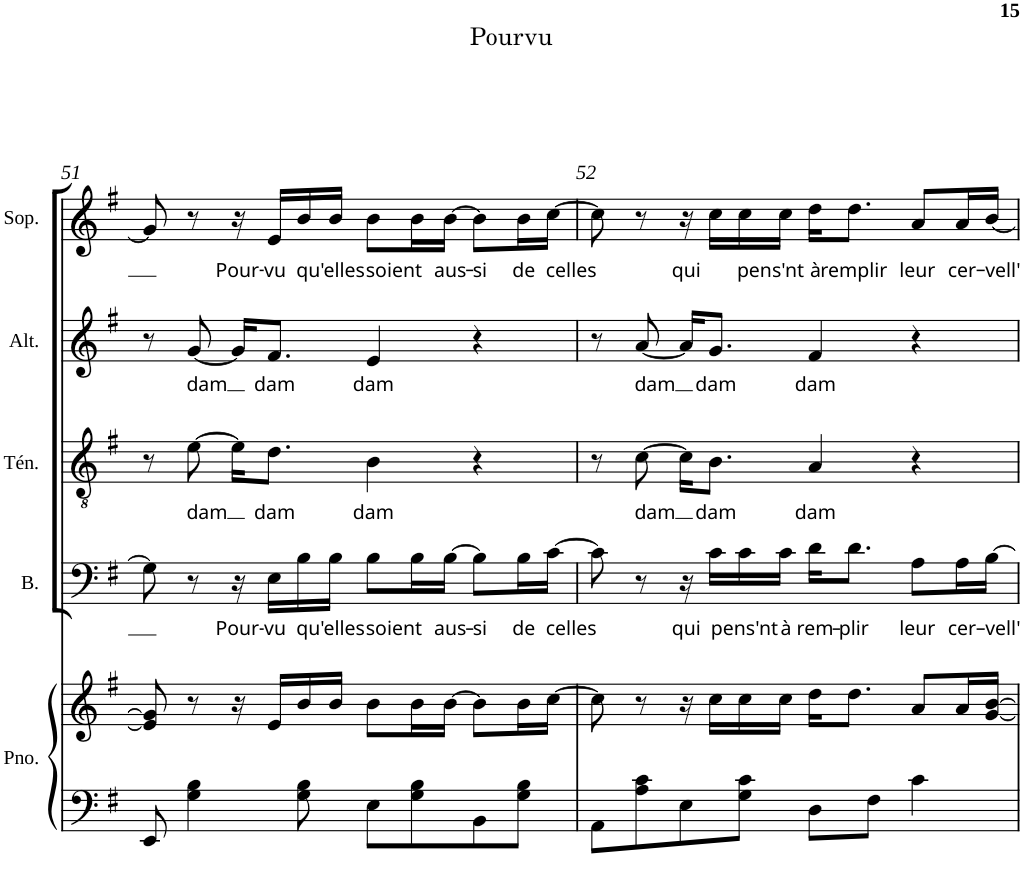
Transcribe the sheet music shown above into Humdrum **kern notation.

**kern	**kern	**kern	**text	**kern	**text	**kern	**text	**kern	**text
*part5	*part5	*part4	*part4	*part3	*part3	*part2	*part2	*part1	*part1
*staff6	*staff5	*staff4	*staff4	*staff3	*staff3	*staff2	*staff2	*staff1	*staff1
*I"Piano	*	*I"Basse	*	*I"Ténor	*	*I"Alto	*	*I"Soprano	*
*I'Pno.	*	*I'B.	*	*I'Tén.	*	*I'Alt.	*	*I'Sop.	*
!!LO:PB:g=z
*clefF4	*clefG2	*clefF4	*	*clefGv2	*	*clefG2	*	*clefG2	*
*k[f#]	*k[f#]	*k[f#]	*	*k[f#]	*	*k[f#]	*	*k[f#]	*
*e:	*e:	*e:	*	*e:	*	*e:	*	*e:	*
*M4/4	*M4/4	*M4/4	*	*M4/4	*	*M4/4	*	*M4/4	*
=51	=51	=51	=51	=51	=51	=51	=51	=51	=51
8EE/	8e/] 8g/]	8G\]	.	8r	.	8r	.	8g/]	.
!	!	!	!	!	!LO:LY:b	!	!LO:LY:b	!	!
4G\ 4B\	8r	8r	.	[8e\	dam	[8g/	dam	8r	.
!	!	!	!LO:LY:b	!	!	!	!	!	!LO:LY:b
.	16r	16r	Pour-	16e\KL]	.	16g/KL]	.	16r	Pour-
!	!	!	!LO:LY:b	!	!LO:LY:b	!	!LO:LY:b	!	!LO:LY:b
.	16e/LL	16E\LL	-vu	8.d\J	dam	8.f#/J	dam	16e/LL	-vu
!	!	!	!LO:LY:b	!	!	!	!	!	!LO:LY:b
8G\ 8B\	16b/	16B\	qu'elles	.	.	.	.	16b/	qu'elles
.	16b/JJ	16B\JJ	.	.	.	.	.	16b/JJ	.
!	!	!	!LO:LY:b	!	!LO:LY:b	!	!LO:LY:b	!	!LO:LY:b
8E\L	8b\L	8B\L	soient	4B\	dam	4e/	dam	8b\L	soient
8G\ 8B\	16b\L	16B\L	.	.	.	.	.	16b\L	.
!	!	!	!LO:LY:b	!	!	!	!	!	!LO:LY:b
.	[16b\JJ	[16B\JJ	aus-	.	.	.	.	[16b\JJ	aus-
!	!	!	!LO:LY:b	!	!	!	!	!	!LO:LY:b
8BB\	8b\L]	8B\L]	-si	4r	.	4r	.	8b\L]	-si
!	!	!	!LO:LY:b	!	!	!	!	!	!LO:LY:b
8G\ 8B\J	16b\L	16B\L	de	.	.	.	.	16b\L	de
!	!	!	!LO:LY:b	!	!	!	!	!	!LO:LY:b
.	[16cc\JJ	[16c\JJ	celles	.	.	.	.	[16cc\JJ	celles
=52	=52	=52	=52	=52	=52	=52	=52	=52	=52
8AA\L	8cc\]	8c\]	.	8r	.	8r	.	8cc\]	.
!	!	!	!	!	!LO:LY:b	!	!LO:LY:b	!	!
8A\ 8c\	8r	8r	.	[8c\	dam	[8a/	dam	8r	.
!	!	!	!LO:LY:b	!	!	!	!	!	!LO:LY:b
8E\	16r	16r	qui	16c\KL]	.	16a/KL]	.	16r	qui
!	!	!	!	!	!LO:LY:b	!	!LO:LY:b	!	!
.	16cc\LL	16c\LL	.	8.B\J	dam	8.g/J	dam	16cc\LL	.
!	!	!	!LO:LY:b	!	!	!	!	!	!LO:LY:b
8G\ 8c\J	16cc\	16c\	pens'nt	.	.	.	.	16cc\	pens'nt
!	!	!	!LO:LY:b	!	!	!	!	!	!
.	16cc\JJ	16c\JJ	à	.	.	.	.	16cc\JJ	.
!	!	!	!LO:LY:b	!	!LO:LY:b	!	!LO:LY:b	!	!LO:LY:b
8D\L	16dd\KL	16d\KL	rem-	4A/	dam	4f#/	dam	16dd\KL	à
!	!	!	!LO:LY:b	!	!	!	!	!	!LO:LY:b
.	8.dd\J	8.d\J	-plir	.	.	.	.	8.dd\J	remplir
8F#\J	.	.	.	.	.	.	.	.	.
!	!	!	!LO:LY:b	!	!	!	!	!	!LO:LY:b
4c\	8a/L	8A\L	leur	4r	.	4r	.	8a/L	leur
!	!	!	!LO:LY:b	!	!	!	!	!	!LO:LY:b
.	16a/L	16A\L	cer-	.	.	.	.	16a/L	cer-
!	!	!	!LO:LY:b	!	!	!	!	!	!LO:LY:b
.	[16g/ [16b/JJ	[16B\JJ	-vell'	.	.	.	.	[16b/JJ	-vell'
=	=	=	=	=	=	=	=	=	=
*-	*-	*-	*-	*-	*-	*-	*-	*-	*-
